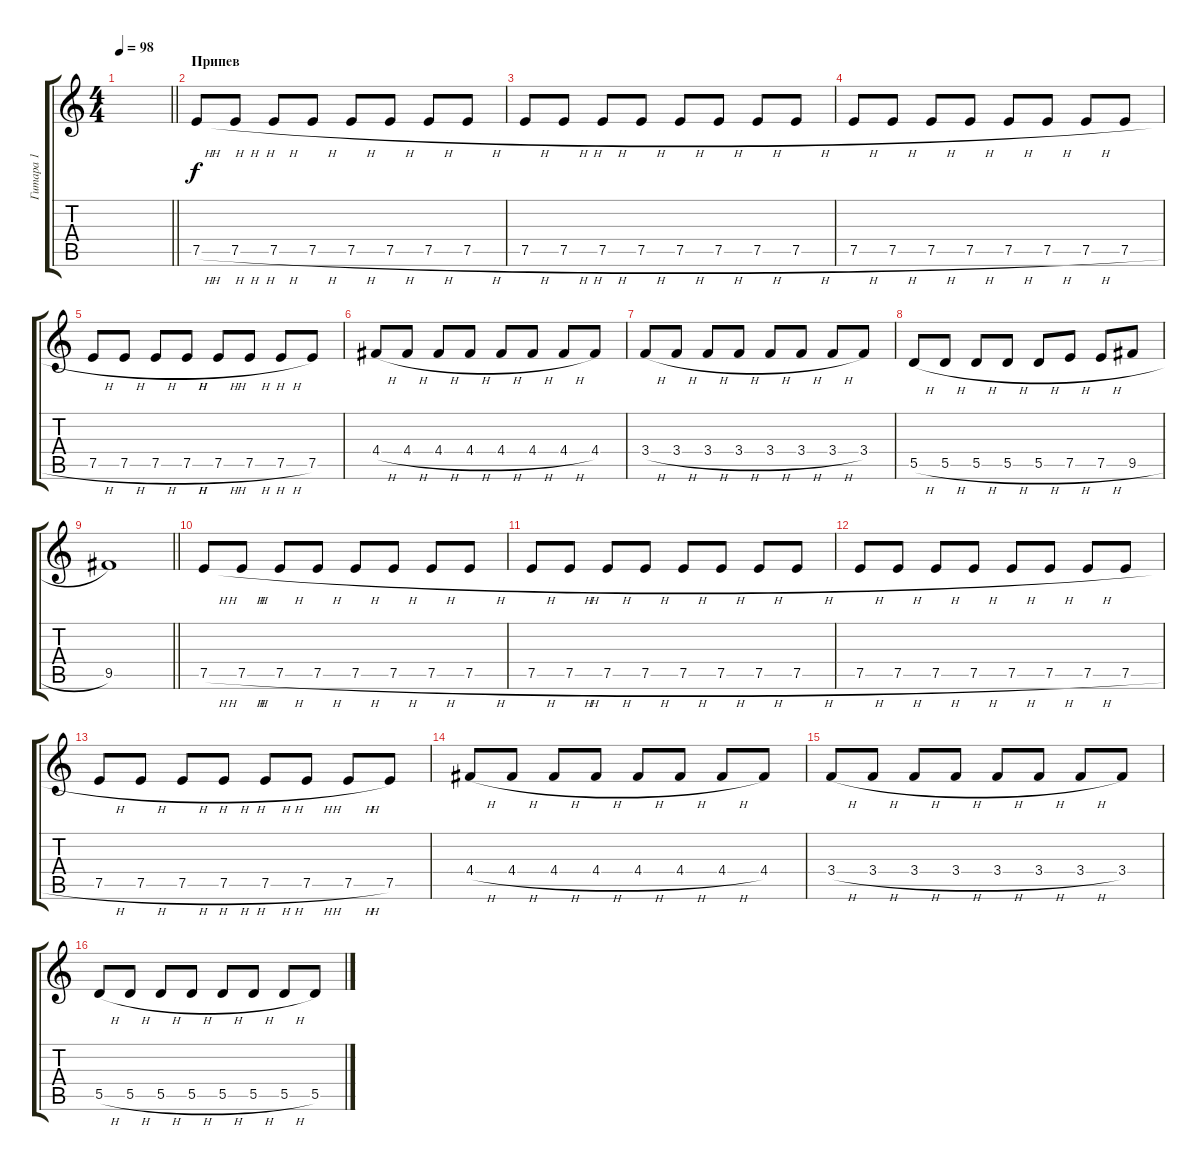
\track ("Гитара 1" "Гитара 1") {instrument electricguitarclean}
\staff {score tabs}
\tuning (E4 B3 G3 D3 A2 E2) {hide}
\ts (4 4)
\tempo 98
\clef g2
\barLineRight lightlight
\ks c
|
\section ("" "Припев")
7.5{h}.8{volume 7 balance 2 instrument distortionguitar} 7.5{h}.8 7.5{h}.8 7.5{h}.8 7.5{h}.8 7.5{h}.8 7.5{h}.8 7.5{h}.8 |
7.5{h}.8 7.5{h}.8 7.5{h}.8 7.5{h}.8 7.5{h}.8 7.5{h}.8 7.5{h}.8 7.5{h}.8 |
7.5{h}.8 7.5{h}.8 7.5{h}.8 7.5{h}.8 7.5{h}.8 7.5{h}.8 7.5{h}.8 7.5{h}.8 |
7.5{h}.8 7.5{h}.8 7.5{h}.8 7.5{h}.8 7.5{h}.8 7.5{h}.8 7.5{h}.8 7.5.8 |
4.4{h}.8 4.4{h}.8 4.4{h}.8 4.4{h}.8 4.4{h}.8 4.4{h}.8 4.4{h}.8 4.4.8 |
3.4{h}.8 3.4{h}.8 3.4{h}.8 3.4{h}.8 3.4{h}.8 3.4{h}.8 3.4{h}.8 3.4.8 |
5.5{h}.8 5.5{h}.8 5.5{h}.8 5.5{h}.8 5.5{h}.8 7.5{h}.8 7.5{h}.8 9.5{h}.8 |
\barLineRight lightlight
9.5.1 |
7.5{h}.8{volume 7 balance 2 instrument distortionguitar} 7.5{h}.8 7.5{h}.8 7.5{h}.8 7.5{h}.8 7.5{h}.8 7.5{h}.8 7.5{h}.8 |
7.5{h}.8 7.5{h}.8 7.5{h}.8 7.5{h}.8 7.5{h}.8 7.5{h}.8 7.5{h}.8 7.5{h}.8 |
7.5{h}.8 7.5{h}.8 7.5{h}.8 7.5{h}.8 7.5{h}.8 7.5{h}.8 7.5{h}.8 7.5{h}.8 |
7.5{h}.8 7.5{h}.8 7.5{h}.8 7.5{h}.8 7.5{h}.8 7.5{h}.8 7.5{h}.8 7.5.8 |
4.4{h}.8 4.4{h}.8 4.4{h}.8 4.4{h}.8 4.4{h}.8 4.4{h}.8 4.4{h}.8 4.4.8 |
3.4{h}.8 3.4{h}.8 3.4{h}.8 3.4{h}.8 3.4{h}.8 3.4{h}.8 3.4{h}.8 3.4.8 |
5.5{h}.8 5.5{h}.8 5.5{h}.8 5.5{h}.8 5.5{h}.8 5.5{h}.8 5.5{h}.8 5.5.8
